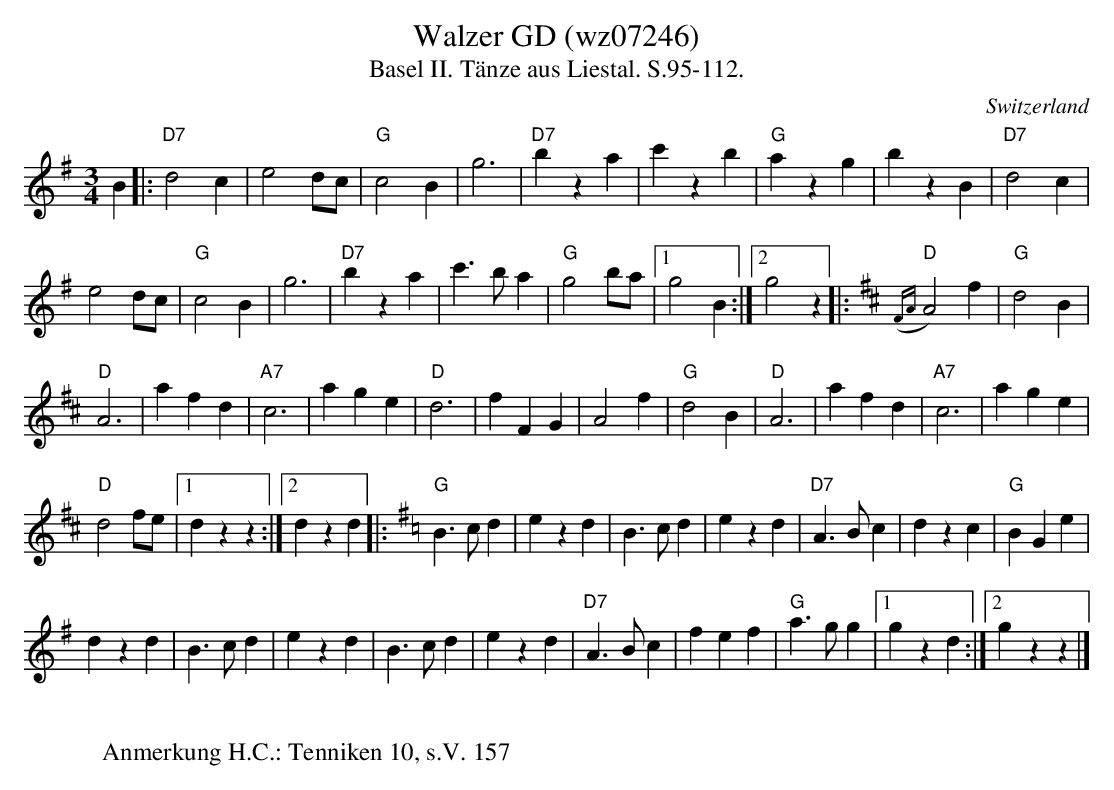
X:1
T: Walzer GD (wz07246)
T: Basel II. Tänze aus Liestal. S.95-112.
M:3/4
L:1/4
O:Switzerland
K:G major
B |: "D7"d2c | e2d/c/ | "G"c2B | g3 | "D7"bza | c'zb | "G"azg | bzB | "D7"d2c |
e2d/c/ | "G"c2B | g3 | "D7"bza | c'>ba | "G"g2 b/a/ |1 g2B :|2 g2z |: [K:D]  {(FA}"D"A2) f | "G"d2B |
"D"A3 | afd | "A7"c3 | age | "D"d3 |  fFG | A2f | "G"d2B | "D"A3 | afd | "A7"c3 | age |
"D"d2f/e/ |1 dzz :|2 dzd |: [K:G]  "G"B>cd | ezd | B>cd | ezd | "D7"A>Bc | dzc | "G"BGe |
dzd | B>cd | ezd | B>cd | ezd | "D7"A>Bc | fef | "G"a>gg |1 gzd :|2 gzz |]
W:
W:Anmerkung H.C.: Tenniken 10, s.V. 157
